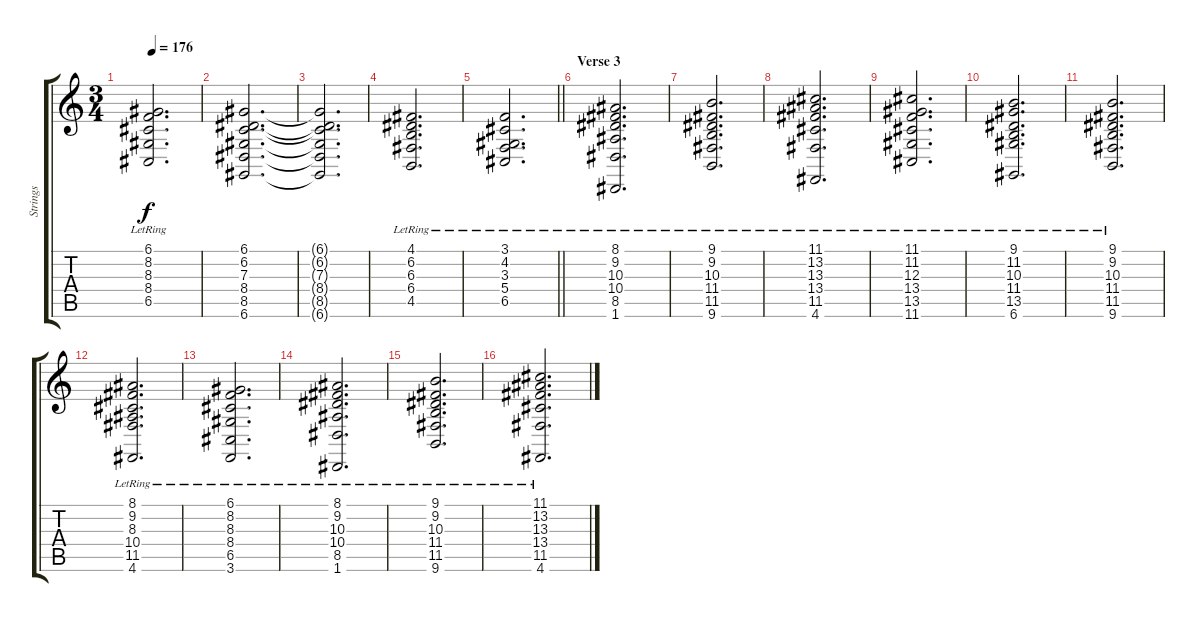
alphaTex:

\track ("Strings" "Strings") {instrument stringensemble1}
\staff {score tabs}
\tuning (D4 A3 F3 C3 G2 D2) {hide}
\ts (3 4)
\tempo 176
\clef g2
\ks c
(6.1{lr} 8.2{lr} 8.3{lr} 8.4{lr} 6.5{lr}).2{d dy f} |
(6.1 6.2 7.3 8.4 8.5 6.6).2{d} |
(6.1{t} 6.2{t} 7.3{t} 8.4{t} 8.5{t} 6.6{t}).2{d} |
(4.1{lr} 6.2{lr} 6.3{lr} 6.4{lr} 4.5{lr}).2{d} |
\barLineRight lightlight
(3.1{lr} 4.2{lr} 3.3{lr} 5.4{lr} 6.5{lr}).2{d} |
\section ("" "Verse 3")
(8.1{lr} 9.2{lr} 10.3{lr} 10.4{lr} 8.5{lr} 1.6{lr}).2{d} |
(9.1{lr} 9.2{lr} 10.3{lr} 11.4{lr} 11.5{lr} 9.6{lr}).2{d} |
(11.1{lr} 13.2{lr} 13.3{lr} 13.4{lr} 11.5{lr} 4.6{lr}).2{d} |
(11.1{lr} 11.2{lr} 12.3{lr} 13.4{lr} 13.5{lr} 11.6{lr}).2{d} |
(9.1{lr} 11.2{lr} 10.3{lr} 11.4{lr} 13.5{lr} 6.6{lr}).2{d} |
(9.1{lr} 9.2{lr} 10.3{lr} 11.4{lr} 11.5{lr} 9.6{lr}).2{d} |
(8.1{lr} 9.2{lr} 8.3{lr} 10.4{lr} 11.5{lr} 4.6{lr}).2{d} |
(6.1{lr} 8.2{lr} 8.3{lr} 8.4{lr} 6.5{lr} 3.6{lr}).2{d} |
(8.1{lr} 9.2{lr} 10.3{lr} 10.4{lr} 8.5{lr} 1.6{lr}).2{d} |
(9.1{lr} 9.2{lr} 10.3{lr} 11.4{lr} 11.5{lr} 9.6{lr}).2{d} |
(11.1{lr} 13.2{lr} 13.3{lr} 13.4{lr} 11.5{lr} 4.6{lr}).2{d}
